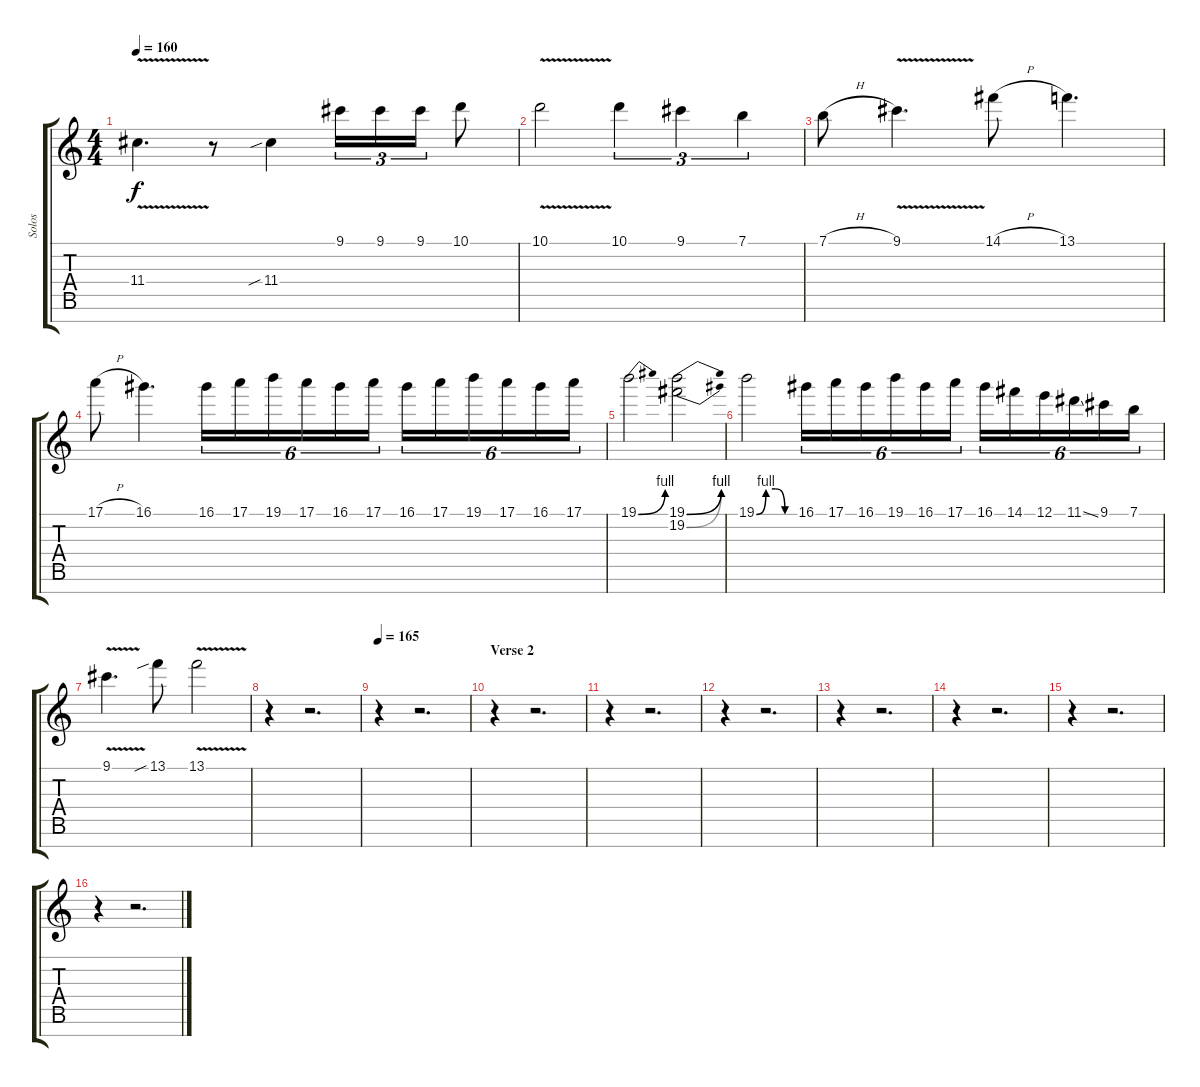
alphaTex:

\track ("Solos" "Solos") {instrument distortionguitar}
\staff {score tabs}
\tuning (E4 B3 G3 D3 A2 E2 B1) {hide}
\ts (4 4)
\tempo 160
\clef g2
\ks c
11.4{v t}.4{d dy f} r.8 11.4{sib}.4 9.1.16{tu (3 2)} 9.1.16{tu (3 2)} 9.1.16{tu (3 2)} 10.1.8 |
10.1{v}.2 10.1.4{tu (3 2)} 9.1.4{tu (3 2)} 7.1.4{tu (3 2)} |
7.1{h}.8 9.1{v}.4{d} 14.1{h}.8 13.1.4{d} |
17.1{h}.8 16.1.4{d} 16.1.16{tu (6 4)} 17.1.16{tu (6 4)} 19.1.16{tu (6 4)} 17.1.16{tu (6 4)} 16.1.16{tu (6 4)} 17.1.16{tu (6 4)} 16.1.16{tu (6 4)} 17.1.16{tu (6 4)} 19.1.16{tu (6 4)} 17.1.16{tu (6 4)} 16.1.16{tu (6 4)} 17.1.16{tu (6 4)} |
19.1{be (bend 0 0 60 4)}.2 (19.1{be (bend 0 0 60 4)} 19.2{be (bend 0 0 60 4)}).2 |
19.1{be (custom 0 0 15 4 30 4 45 0 60 0)}.2 16.1.16{tu (6 4)} 17.1.16{tu (6 4)} 16.1.16{tu (6 4)} 19.1.16{tu (6 4)} 16.1.16{tu (6 4)} 17.1.16{tu (6 4)} 16.1.16{tu (6 4)} 14.1.16{tu (6 4)} 12.1.16{tu (6 4)} 11.1{ss}.16{tu (6 4)} 9.1.16{tu (6 4)} 7.1.16{tu (6 4)} |
9.1{v}.4{d} 13.1{sib}.8 13.1{v}.2 |
r.4 r.2{d} |
\tempo 165
r.4 r.2{d} |
\section ("" "Verse 2")
r.4 r.2{d} |
r.4 r.2{d} |
r.4 r.2{d} |
r.4 r.2{d} |
r.4 r.2{d} |
r.4 r.2{d} |
r.4 r.2{d}
